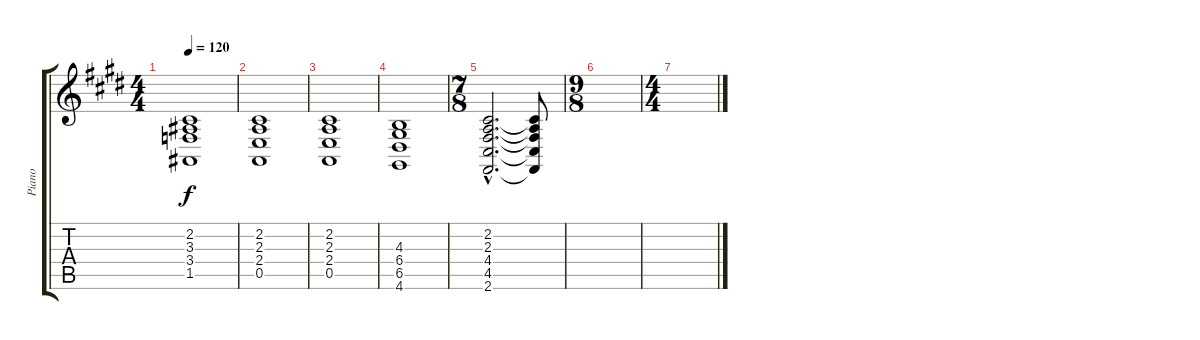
\track ("Piano" "Piano") {instrument pad1newage}
\staff {score tabs}
\tuning (E4 B3 G3 D3 A2 E2) {hide}
\ts (4 4)
\tempo 120
\clef g2
\ks e
(2.2 3.3 3.4 1.5).1{dy f} |
(2.2 2.3 2.4 0.5).1 |
(2.2 2.3 2.4 0.5).1 |
(4.3 6.4 6.5 4.6).1 |
\ts (7 8)
(2.2{hac} 2.3{hac} 4.4{hac} 4.5{hac} 2.6{hac}).2{d} (2.2{t} 2.3{t} 4.4{t} 4.5{t} 2.6{t}).8 |
\ts (9 8)
|
\ts (4 4)
